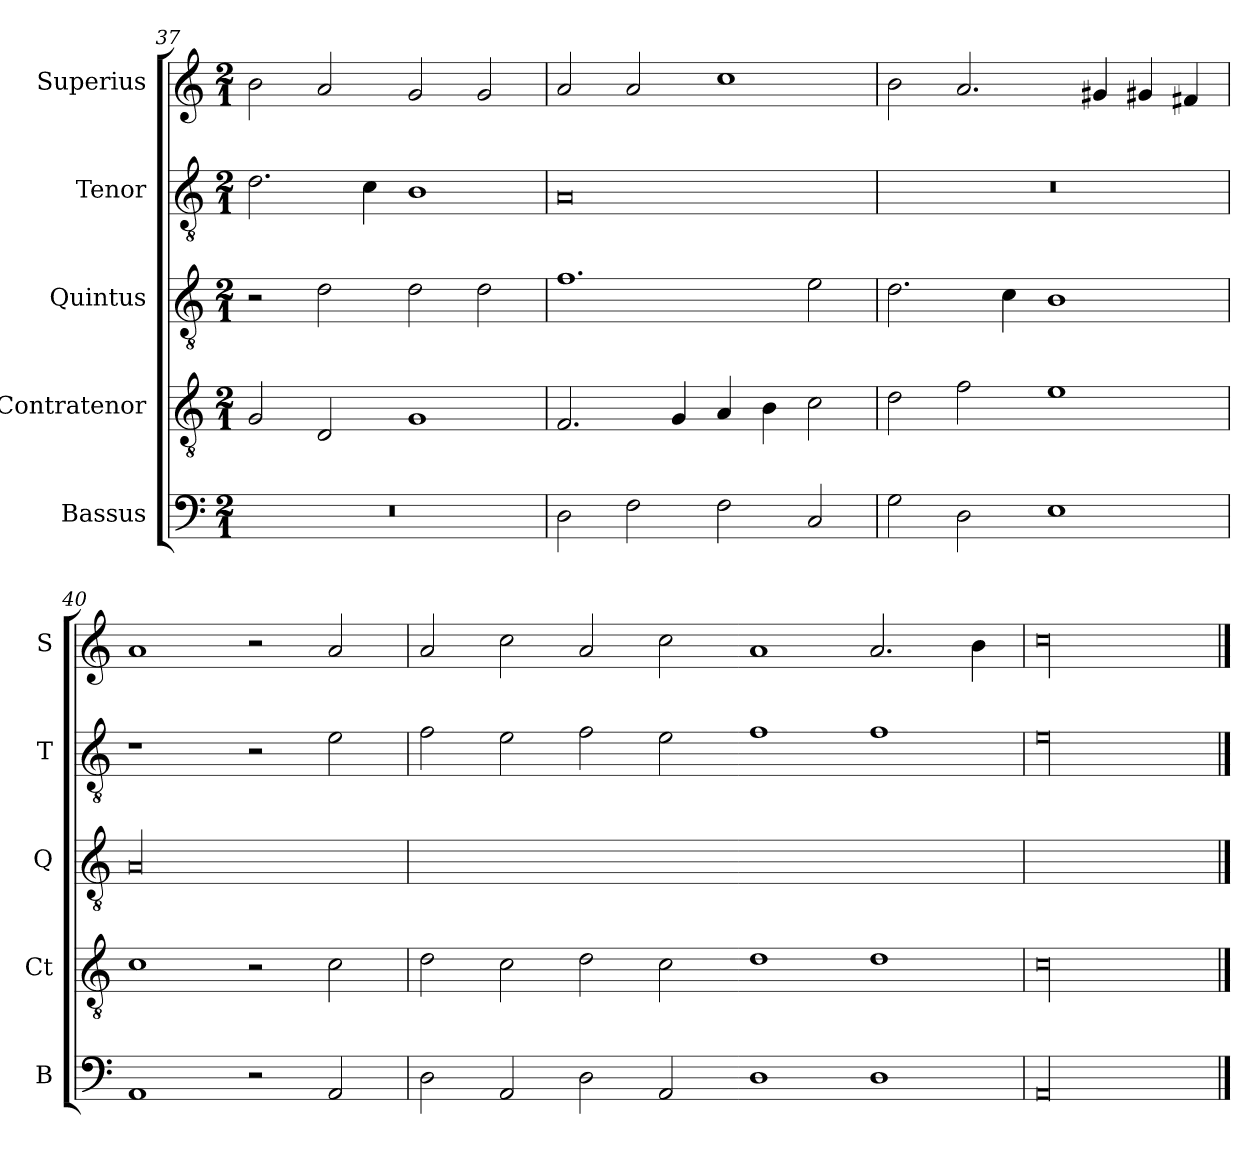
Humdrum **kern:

**kern	**kern	**kern	**kern	**kern
*part5	*part4	*part3	*part2	*part1
*staff5	*staff4	*staff3	*staff2	*staff1
*I"Bassus	*I"Contratenor	*I"Quintus	*I"Tenor	*I"Superius
*I'B	*I'Ct	*I'Q	*I'T	*I'S
*clefF4	*clefGv2	*clefGv2	*clefGv2	*clefG2
*k[]	*k[]	*k[]	*k[]	*k[]
*M2/1	*M2/1	*M2/1	*M2/1	*M2/1
=37	=37	=37	=37	=37
0r	2G	2r	2.d\	2b\
.	2D	2d\	.	2a/
.	.	.	4c\	.
.	1G	2d\	1B	2g/
.	.	2d\	.	2g/
=38	=38	=38	=38	=38
2D\	2.F	1.f	0A	2a/
2F\	.	.	.	2a/
.	4G	.	.	.
2F\	4A	.	.	1cc
.	4B	.	.	.
2C/	2c	2e\	.	.
=39	=39	=39	=39	=39
2G\	2d	2.d\	0r	2b\
2D\	2f	.	.	2.a/
.	.	4c\	.	.
1E	1e	1B	.	.
.	.	.	.	4g#X/
.	.	.	.	4g#X/
.	.	.	.	4f#X/
=40	=40	=40	=40	=40
!	!	!LO:N:vis=00	!	!
1AA	1c	0A	1r	1a
2r	2r	.	2r	2r
2AA/	2c	.	2e\	2a/
=41	=41	=41	=41	=41
2D\	2d	0Ayy	2f\	2a/
2AA/	2c	.	2e\	2cc\
2D\	2d	.	2f\	2a/
2AA/	2c	.	2e\	2cc\
=42-	=42-	=42-	=42-	=42-
1D	1d	0Ayy	1f	1a
1D	1d	.	1f	2.a/
.	.	.	.	4b\
=43	=43	=43	=43	=43
!LO:N:vis=00	!LO:N:vis=00	!	!LO:N:vis=00	!LO:N:vis=00
0AA	0c	0Ayy	0e	0cc
==	==	==	==	==
*-	*-	*-	*-	*-
